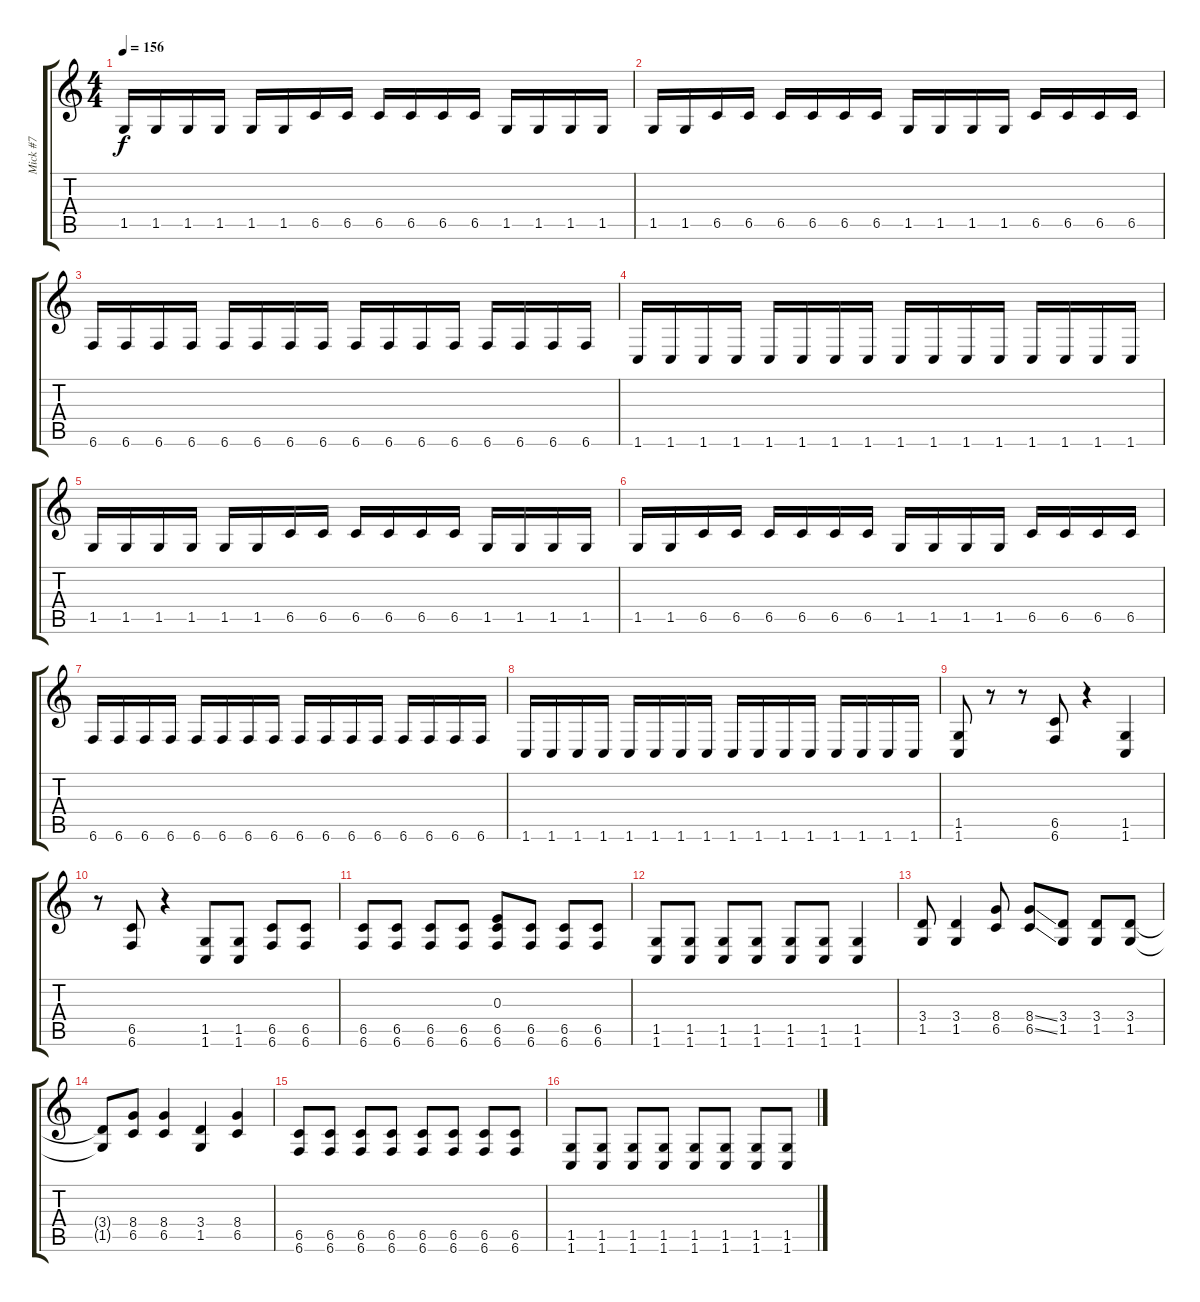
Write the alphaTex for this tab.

\track ("Mick #7" "Mick #7") {instrument distortionguitar}
\staff {score tabs}
\tuning (Db4 Ab3 E3 B2 Gb2 B1) {hide}
\ts (4 4)
\tempo 156
\clef g2
\ks c
1.5.16{dy f} 1.5.16 1.5.16 1.5.16 1.5.16 1.5.16 6.5.16 6.5.16 6.5.16 6.5.16 6.5.16 6.5.16 1.5.16 1.5.16 1.5.16 1.5.16 |
1.5.16 1.5.16 6.5.16 6.5.16 6.5.16 6.5.16 6.5.16 6.5.16 1.5.16 1.5.16 1.5.16 1.5.16 6.5.16 6.5.16 6.5.16 6.5.16 |
6.6.16 6.6.16 6.6.16 6.6.16 6.6.16 6.6.16 6.6.16 6.6.16 6.6.16 6.6.16 6.6.16 6.6.16 6.6.16 6.6.16 6.6.16 6.6.16 |
1.6.16 1.6.16 1.6.16 1.6.16 1.6.16 1.6.16 1.6.16 1.6.16 1.6.16 1.6.16 1.6.16 1.6.16 1.6.16 1.6.16 1.6.16 1.6.16 |
1.5.16 1.5.16 1.5.16 1.5.16 1.5.16 1.5.16 6.5.16 6.5.16 6.5.16 6.5.16 6.5.16 6.5.16 1.5.16 1.5.16 1.5.16 1.5.16 |
1.5.16 1.5.16 6.5.16 6.5.16 6.5.16 6.5.16 6.5.16 6.5.16 1.5.16 1.5.16 1.5.16 1.5.16 6.5.16 6.5.16 6.5.16 6.5.16 |
6.6.16 6.6.16 6.6.16 6.6.16 6.6.16 6.6.16 6.6.16 6.6.16 6.6.16 6.6.16 6.6.16 6.6.16 6.6.16 6.6.16 6.6.16 6.6.16 |
1.6.16 1.6.16 1.6.16 1.6.16 1.6.16 1.6.16 1.6.16 1.6.16 1.6.16 1.6.16 1.6.16 1.6.16 1.6.16 1.6.16 1.6.16 1.6.16 |
(1.5 1.6).8 r.8 r.8 (6.5 6.6).8 r.4 (1.5 1.6).4 |
r.8 (6.5 6.6).8 r.4 (1.5 1.6).8 (1.5 1.6).8 (6.5 6.6).8 (6.5 6.6).8 |
(6.5 6.6).8 (6.5 6.6).8 (6.5 6.6).8 (6.5 6.6).8 (0.3 6.5 6.6).8 (6.5 6.6).8 (6.5 6.6).8 (6.5 6.6).8 |
(1.5 1.6).8 (1.5 1.6).8 (1.5 1.6).8 (1.5 1.6).8 (1.5 1.6).8 (1.5 1.6).8 (1.5 1.6).4 |
(3.4 1.5).8 (3.4 1.5).4 (8.4 6.5).8 (8.4{ss} 6.5{ss}).8 (3.4 1.5).8 (3.4 1.5).8 (3.4 1.5).8 |
(3.4{t} 1.5{t}).8 (8.4 6.5).8 (8.4 6.5).4 (3.4 1.5).4 (8.4 6.5).4 |
(6.5 6.6).8 (6.5 6.6).8 (6.5 6.6).8 (6.5 6.6).8 (6.5 6.6).8 (6.5 6.6).8 (6.5 6.6).8 (6.5 6.6).8 |
(1.5 1.6).8 (1.5 1.6).8 (1.5 1.6).8 (1.5 1.6).8 (1.5 1.6).8 (1.5 1.6).8 (1.5 1.6).8 (1.5 1.6).8
